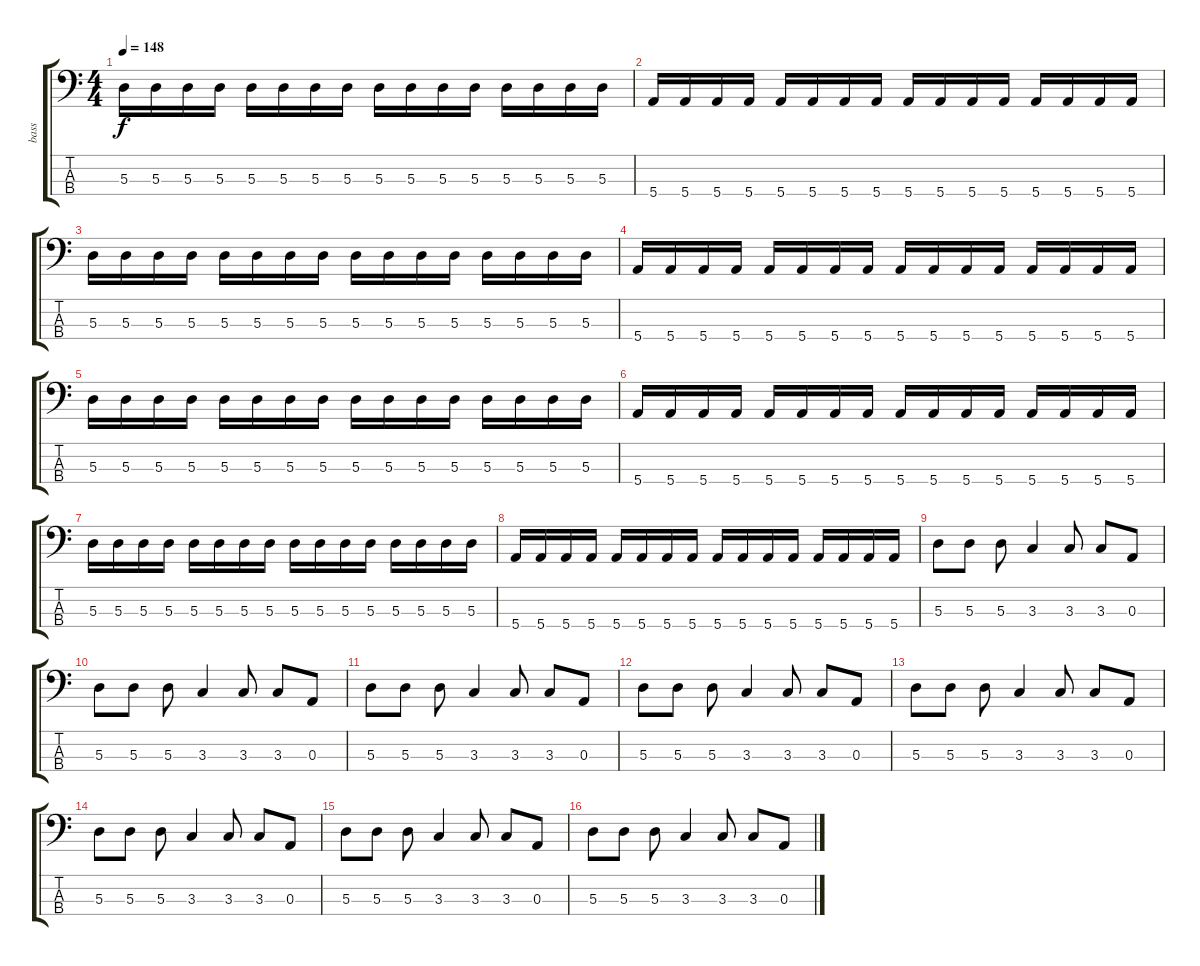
\track ("bass" "bass") {instrument electricbasspick}
\staff {score tabs}
\tuning (G2 D2 A1 E1) {hide}
\ts (4 4)
\tempo 148
\clef f4
\ks c
5.3.16{dy f} 5.3.16 5.3.16 5.3.16 5.3.16 5.3.16 5.3.16 5.3.16 5.3.16 5.3.16 5.3.16 5.3.16 5.3.16 5.3.16 5.3.16 5.3.16 |
5.4.16 5.4.16 5.4.16 5.4.16 5.4.16 5.4.16 5.4.16 5.4.16 5.4.16 5.4.16 5.4.16 5.4.16 5.4.16 5.4.16 5.4.16 5.4.16 |
5.3.16 5.3.16 5.3.16 5.3.16 5.3.16 5.3.16 5.3.16 5.3.16 5.3.16 5.3.16 5.3.16 5.3.16 5.3.16 5.3.16 5.3.16 5.3.16 |
5.4.16 5.4.16 5.4.16 5.4.16 5.4.16 5.4.16 5.4.16 5.4.16 5.4.16 5.4.16 5.4.16 5.4.16 5.4.16 5.4.16 5.4.16 5.4.16 |
5.3.16 5.3.16 5.3.16 5.3.16 5.3.16 5.3.16 5.3.16 5.3.16 5.3.16 5.3.16 5.3.16 5.3.16 5.3.16 5.3.16 5.3.16 5.3.16 |
5.4.16 5.4.16 5.4.16 5.4.16 5.4.16 5.4.16 5.4.16 5.4.16 5.4.16 5.4.16 5.4.16 5.4.16 5.4.16 5.4.16 5.4.16 5.4.16 |
5.3.16 5.3.16 5.3.16 5.3.16 5.3.16 5.3.16 5.3.16 5.3.16 5.3.16 5.3.16 5.3.16 5.3.16 5.3.16 5.3.16 5.3.16 5.3.16 |
5.4.16 5.4.16 5.4.16 5.4.16 5.4.16 5.4.16 5.4.16 5.4.16 5.4.16 5.4.16 5.4.16 5.4.16 5.4.16 5.4.16 5.4.16 5.4.16 |
5.3.8 5.3.8 5.3.8 3.3.4 3.3.8 3.3.8 0.3.8 |
5.3.8 5.3.8 5.3.8 3.3.4 3.3.8 3.3.8 0.3.8 |
5.3.8 5.3.8 5.3.8 3.3.4 3.3.8 3.3.8 0.3.8 |
5.3.8 5.3.8 5.3.8 3.3.4 3.3.8 3.3.8 0.3.8 |
5.3.8 5.3.8 5.3.8 3.3.4 3.3.8 3.3.8 0.3.8 |
5.3.8 5.3.8 5.3.8 3.3.4 3.3.8 3.3.8 0.3.8 |
5.3.8 5.3.8 5.3.8 3.3.4 3.3.8 3.3.8 0.3.8 |
5.3.8 5.3.8 5.3.8 3.3.4 3.3.8 3.3.8 0.3.8
